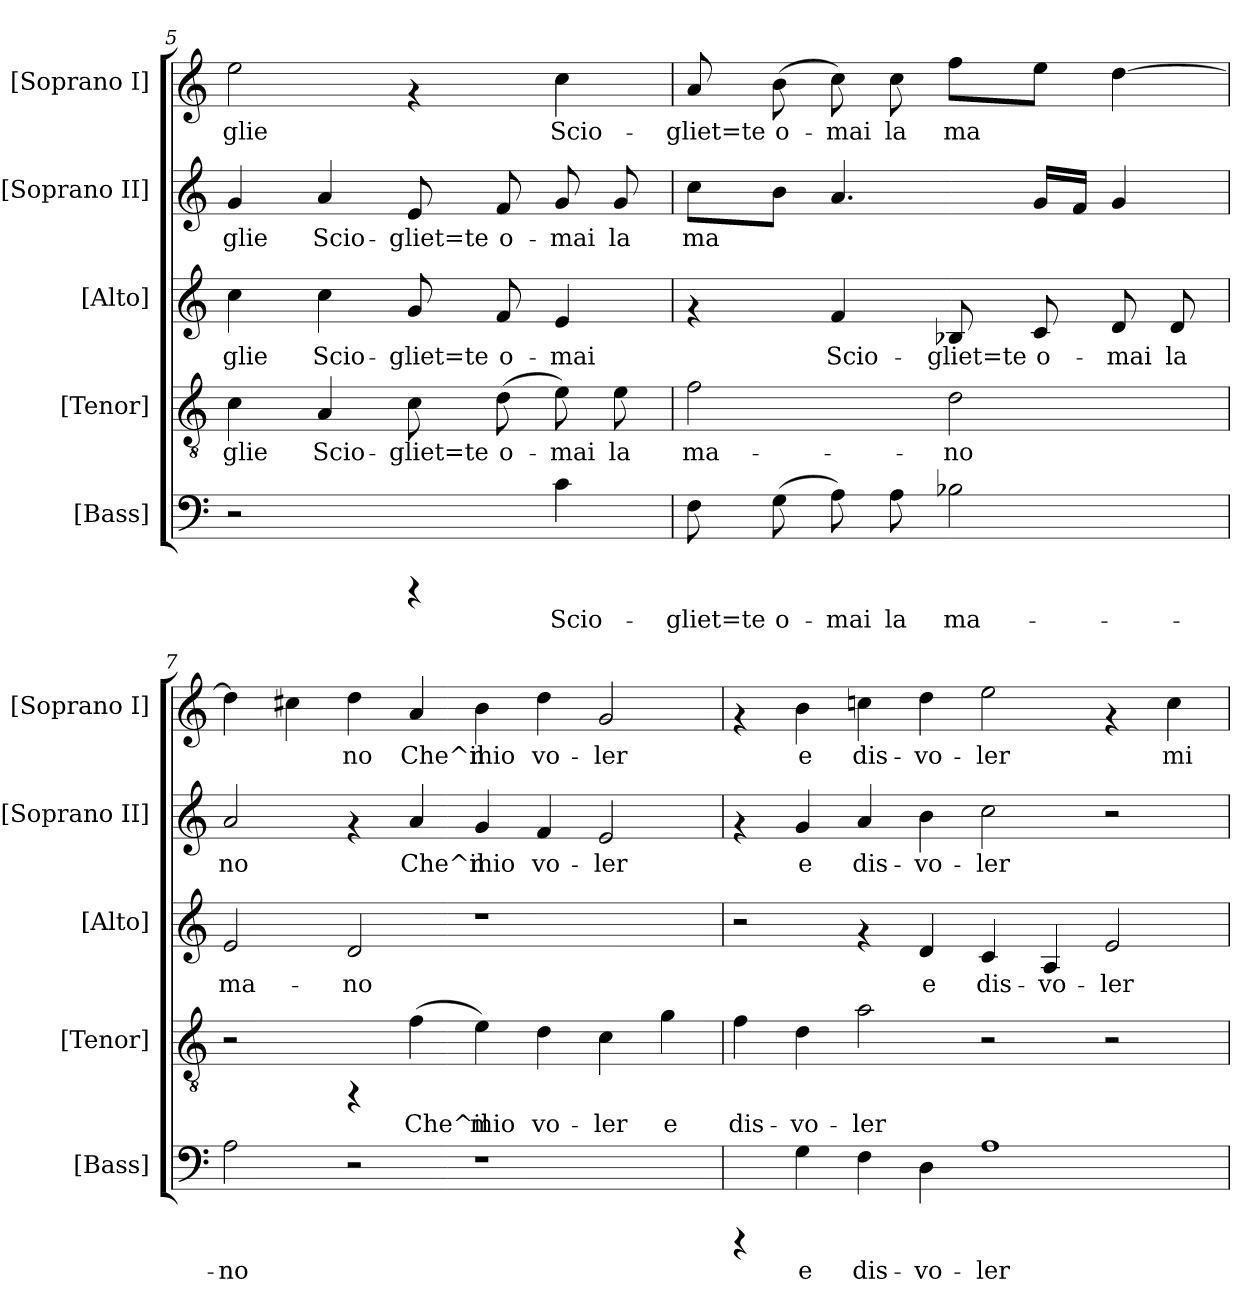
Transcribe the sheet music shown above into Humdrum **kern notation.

**kern	**text	**kern	**text	**kern	**text	**kern	**text	**kern	**text
*part5	*part5	*part4	*part4	*part3	*part3	*part2	*part2	*part1	*part1
*staff5	*staff5	*staff4	*staff4	*staff3	*staff3	*staff2	*staff2	*staff1	*staff1
*I"[Bass]	*	*I"[Tenor]	*	*I"[Alto]	*	*I"[Soprano II]	*	*I"[Soprano I]	*
*I'[Bass]	*	*I'[Tenor]	*	*I'[Alto]	*	*I'[Soprano II]	*	*I'[Soprano I]	*
*clefF4	*	*clefGv2	*	*clefG2	*	*clefG2	*	*clefG2	*
*k[]	*	*k[]	*	*k[]	*	*k[]	*	*k[]	*
*C:	*	*C:	*	*C:	*	*C:	*	*C:	*
=5	=5	=5	=5	=5	=5	=5	=5	=5	=5
!	!	!	!LO:LY:b:cj	!	!LO:LY:b:cj	!	!LO:LY:b:cj	!	!LO:LY:b:cj
2r	.	4c\	-glie	4cc\	-glie	4g/	-glie	2ee\	-glie
!	!	!	!LO:LY:b:cj	!	!LO:LY:b:cj	!	!LO:LY:b:cj	!	!
.	.	4A/	Scio-	4cc\	Scio-	4a/	Scio-	.	.
!	!	!	!LO:LY:b:cj	!	!LO:LY:b:cj	!	!LO:LY:b:cj	!	!
4rCCC	.	8c\	-gliet=te	8g/	-gliet=te	8e/	-gliet=te	4rf	.
!	!	!	!LO:LY:b:cj	!	!LO:LY:b:cj	!	!LO:LY:b:cj	!	!
.	.	(<8d\	o-	8f/	o-	8f/	o-	.	.
!	!LO:LY:b:cj	!	!LO:LY:b:cj	!	!LO:LY:b:cj	!	!LO:LY:b:cj	!	!LO:LY:b:cj
4c\	Scio-	8e\)	-mai	4e/	-mai	8g/	-mai	4cc\	Scio-
!	!	!	!LO:LY:b:cj	!	!	!	!LO:LY:b:cj	!	!
.	.	8e\	la	.	.	8g/	la	.	.
!!LO:PB:g=z
=6	=6	=6	=6	=6	=6	=6	=6	=6	=6
!	!LO:LY:b:cj	!	!LO:LY:b:cj	!	!	!	!LO:LY:b:cj	!	!LO:LY:b:cj
8F\	-gliet=te	2f\	ma-	4rf	.	8cc\L	ma-	8a/	-gliet=te
!	!LO:LY:b:cj	!	!	!	!	!	!LO:LY:b:cj	!	!LO:LY:b:cj
(<8G\	o-	.	.	.	.	8b\J	--	(<8b\	o-
!	!LO:LY:b:cj	!	!	!	!LO:LY:b:cj	!	!LO:LY:b:cj	!	!LO:LY:b:cj
8A\)	-mai	.	.	4f/	Scio-	4.a/	--	8cc\)	-mai
!	!LO:LY:b:cj	!	!	!	!	!	!	!	!LO:LY:b:cj
8A\	la	.	.	.	.	.	.	8cc\	la
!	!LO:LY:b:cj	!	!LO:LY:b:cj	!	!LO:LY:b:cj	!	!	!	!LO:LY:b:cj
2B-X\	ma-	2d\	-no	8B-X/	-gliet=te	.	.	8ff\L	ma-
!	!	!	!	!	!LO:LY:b:cj	!	!LO:LY:b:cj	!	!LO:LY:b:cj
.	.	.	.	8c/	o-	16g/L	--	8ee\J	--
!	!	!	!	!	!	!	!LO:LY:b:cj	!	!
.	.	.	.	.	.	16f/J	--	.	.
!	!	!	!	!	!LO:LY:b:cj	!	!LO:LY:b:cj	!	!LO:LY:b:cj
.	.	.	.	8d/	-mai	4g/	--	[>4dd\	--
!	!	!	!	!	!LO:LY:b:cj	!	!	!	!
.	.	.	.	8d/	la	.	.	.	.
=7	=7	=7	=7	=7	=7	=7	=7	=7	=7
!	!LO:LY:b:cj	!	!	!	!LO:LY:b:cj	!	!LO:LY:b:cj	!	!LO:LY:b:cj
2A\	-no	2r	.	2e/	ma-	2a/	-no	4dd\]	--
!	!	!	!	!	!	!	!	!	!LO:LY:b:cj
.	.	.	.	.	.	.	.	4cc#X\	--
!	!	!	!	!	!LO:LY:b:cj	!	!	!	!LO:LY:b:cj
2r	.	4rFF	.	2d/	-no	4rf	.	4dd\	-no
!	!	!	!LO:LY:b:cj	!	!	!	!LO:LY:b:cj	!	!LO:LY:b:cj
.	.	(<4f\	Che^il	.	.	4a/	Che^il	4a/	Che^il
!	!	!	!LO:LY:b:cj	!	!	!	!LO:LY:b:cj	!	!LO:LY:b:cj
1r	.	4e\)	mio	1r	.	4g/	mio	4b\	mio
!	!	!	!LO:LY:b:cj	!	!	!	!LO:LY:b:cj	!	!LO:LY:b:cj
.	.	4d\	vo-	.	.	4f/	vo-	4dd\	vo-
!	!	!	!LO:LY:b:cj	!	!	!	!LO:LY:b:cj	!	!LO:LY:b:cj
.	.	4c\	-ler	.	.	2e/	-ler	2g/	-ler
!	!	!	!LO:LY:b:cj	!	!	!	!	!	!
.	.	4g\	e	.	.	.	.	.	.
=8	=8	=8	=8	=8	=8	=8	=8	=8	=8
!	!	!	!LO:LY:b:cj	!	!	!	!	!	!
4rCCC	.	4f\	dis-	2r	.	4rf	.	4rf	.
!	!LO:LY:b:cj	!	!LO:LY:b:cj	!	!	!	!LO:LY:b:cj	!	!LO:LY:b:cj
4G\	e	4d\	-vo-	.	.	4g/	e	4b\	e
!	!LO:LY:b:cj	!	!LO:LY:b:cj	!	!	!	!LO:LY:b:cj	!	!LO:LY:b:cj
4F\	dis-	2a\	-ler	4rf	.	4a/	dis-	4ccn\	dis-
!	!LO:LY:b:cj	!	!	!	!LO:LY:b:cj	!	!LO:LY:b:cj	!	!LO:LY:b:cj
4D\	-vo-	.	.	4d/	e	4b\	-vo-	4dd\	-vo-
!	!LO:LY:b:cj	!	!	!	!LO:LY:b:cj	!	!LO:LY:b:cj	!	!LO:LY:b:cj
1A	-ler	2r	.	4c/	dis-	2cc\	-ler	2ee\	-ler
!	!	!	!	!	!LO:LY:b:cj	!	!	!	!
.	.	.	.	4A/	-vo-	.	.	.	.
!	!	!	!	!	!LO:LY:b:cj	!	!	!	!
.	.	2r	.	2e/	-ler	2r	.	4rf	.
!	!	!	!	!	!	!	!	!	!LO:LY:b:cj
.	.	.	.	.	.	.	.	4cc\	mi
=	=	=	=	=	=	=	=	=	=
*-	*-	*-	*-	*-	*-	*-	*-	*-	*-
